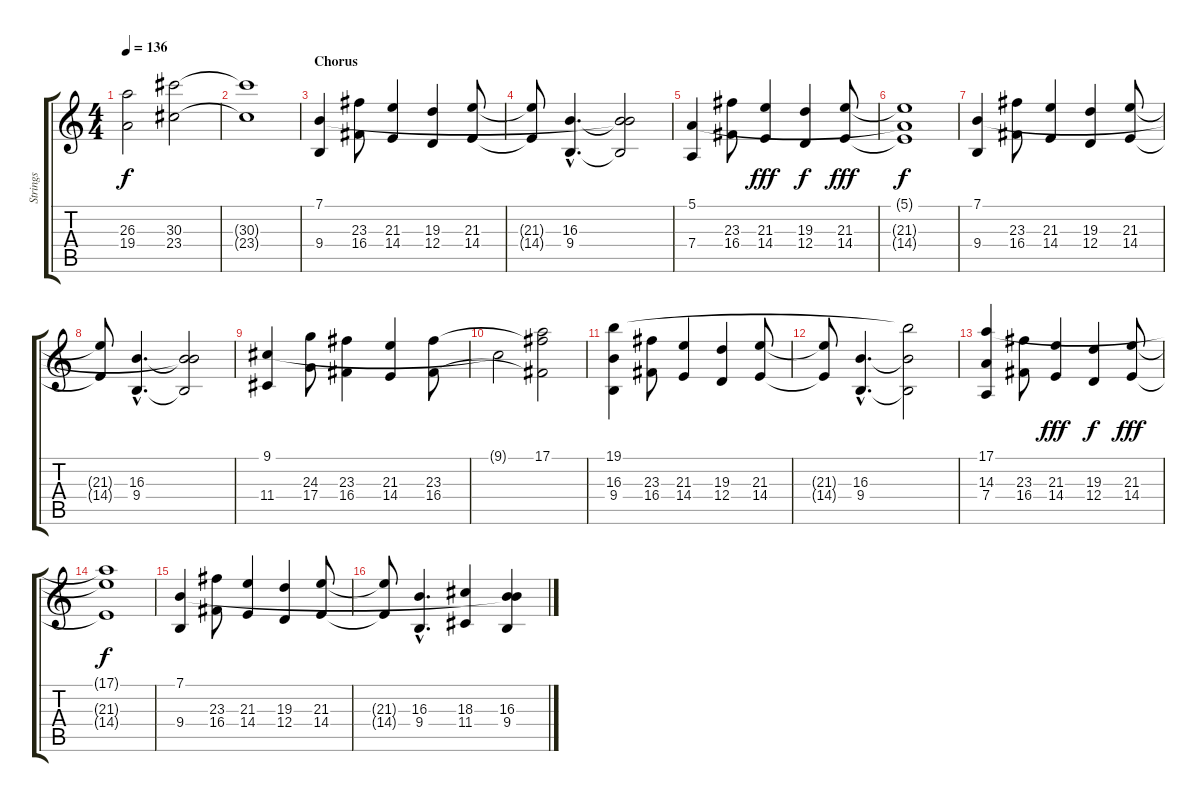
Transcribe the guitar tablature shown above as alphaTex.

\track ("Strings" "Strings") {instrument stringensemble1}
\staff {score tabs}
\tuning (E4 B3 G3 D3 A2 E2) {hide}
\ts (4 4)
\tempo 136
\clef g2
\ks c
(26.3 19.4).2{dy f} (30.3 23.4).2 |
(30.3{t} 23.4{t}).1 |
\section ("" "Chorus")
(7.1 9.4).4{volume 13 instrument stringensemble1} (23.3 16.4).8 (21.3 14.4).4 (19.3 12.4).4 (21.3 14.4).8 |
(21.3{t} 14.4{t}).8 (16.3{hac} 9.4{hac}).4{d} (7.1{t} 16.3{t} 9.4{t}).2 |
(5.1 7.4).4 (23.3 16.4).8 (21.3 14.4).4{dy fff} (19.3 12.4).4{dy f} (21.3 14.4).8{dy fff} |
(5.1{t} 21.3{t} 14.4{t}).1{dy f} |
(7.1 9.4).4{volume 13 instrument stringensemble1} (23.3 16.4).8 (21.3 14.4).4 (19.3 12.4).4 (21.3 14.4).8 |
(21.3{t} 14.4{t}).8 (16.3{hac} 9.4{hac}).4{d} (7.1{t} 16.3{t} 9.4{t}).2 |
(9.1 11.4).4 (24.3 17.4).8 (23.3 16.4).4 (21.3 14.4).4 (23.3 16.4).8 |
9.1{t}.2 (17.1 23.3{t} 16.4{t}).2 |
(19.1 16.3 9.4).4{volume 13 instrument stringensemble1} (23.3 16.4).8 (21.3 14.4).4 (19.3 12.4).4 (21.3 14.4).8 |
(21.3{t} 14.4{t}).8 (16.3{hac} 9.4{hac}).4{d} (19.1{t} 16.3{t} 9.4{t}).2 |
(17.1 14.3 7.4).4 (23.3 16.4).8 (21.3 14.4).4{dy fff} (19.3 12.4).4{dy f} (21.3 14.4).8{dy fff} |
(17.1{t} 21.3{t} 14.4{t}).1{dy f} |
(7.1 9.4).4{volume 11 instrument stringensemble1} (23.3 16.4).8 (21.3 14.4).4 (19.3 12.4).4 (21.3 14.4).8 |
(21.3{t} 14.4{t}).8 (16.3{hac} 9.4{hac}).4{d} (18.3 11.4).4 (7.1{t} 16.3 9.4).4
